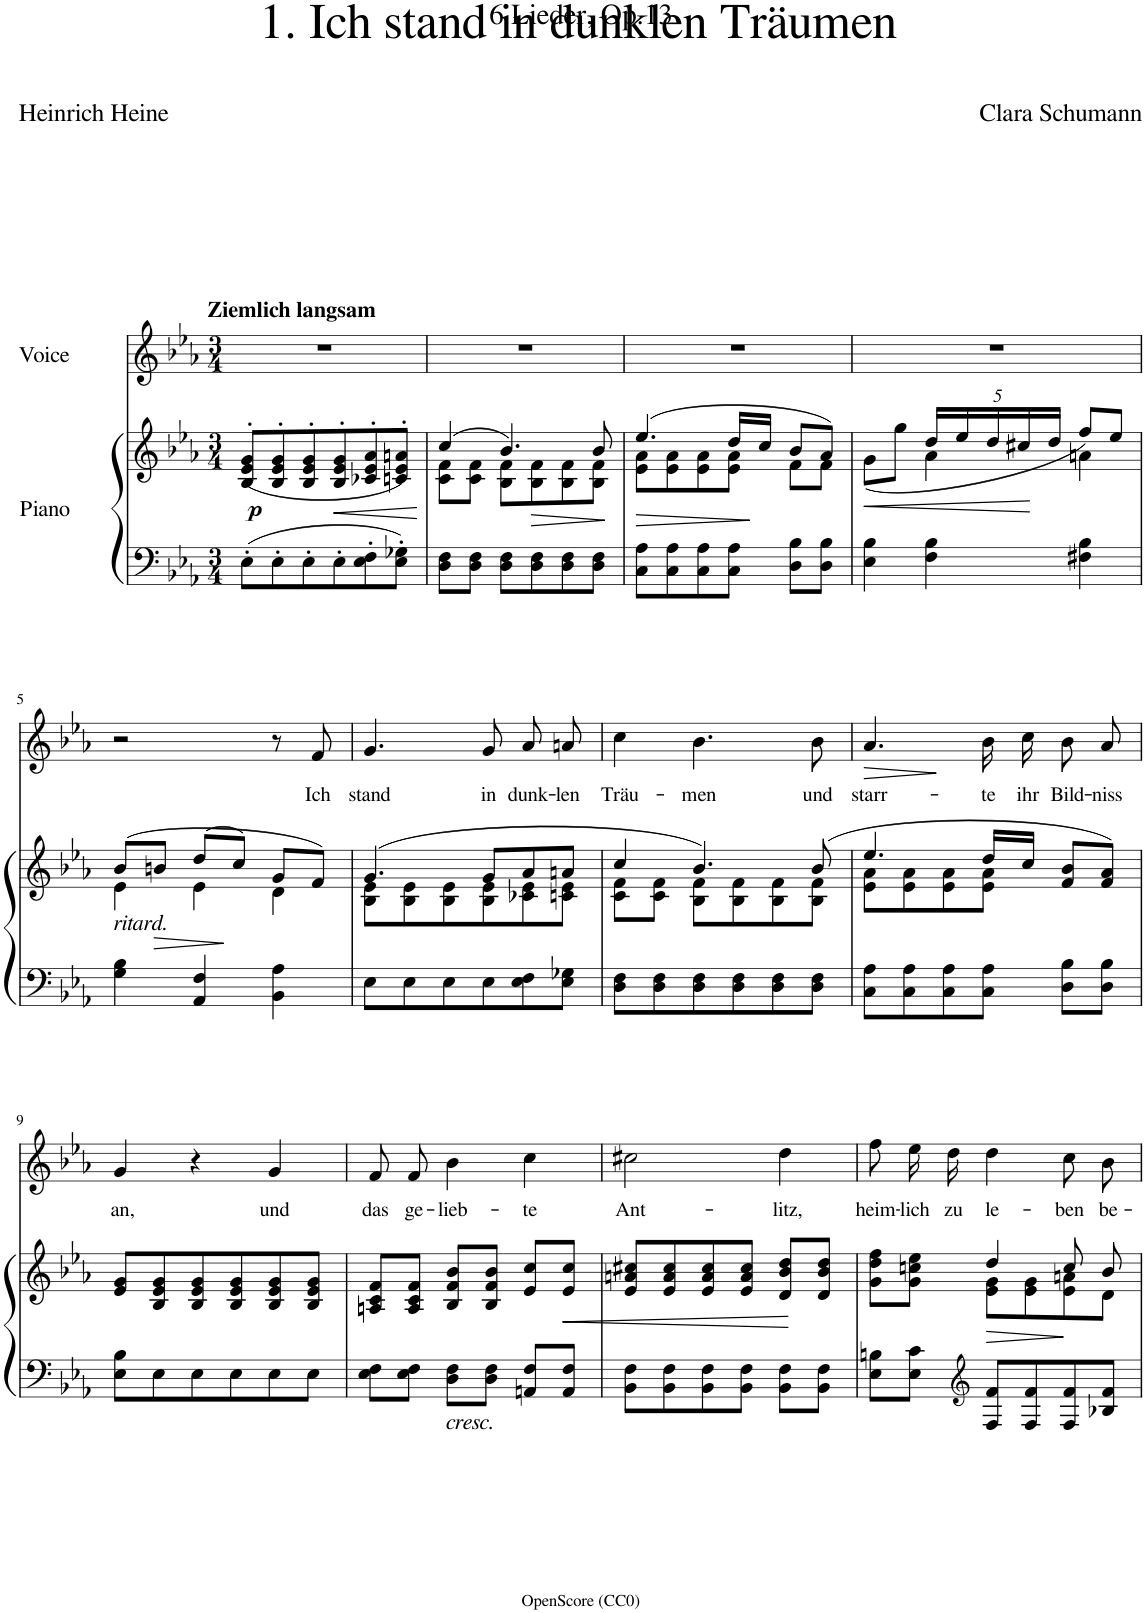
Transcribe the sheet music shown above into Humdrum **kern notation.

**kern	**kern	**dynam	**kern	**text	**dynam
*part2	*part2	*part2	*part1	*part1	*part1
*staff3	*staff2	*staff2/3	*staff1	*staff1	*staff1
*I"Piano	*	*	*I"Voice	*	*
*I'Pno	*	*	*	*	*
*clefF4	*clefG2	*	*clefG2	*	*
*k[b-e-a-]	*k[b-e-a-]	*	*k[b-e-a-]	*	*
*M3/4	*M3/4	*	*M3/4	*	*
=1	=1	=1	=1	=1	=1
!	!	!	!LO:TX:a:B:t=Ziemlich langsam	!	!
!	!	!LO:DY:b	!	!	!
8E-'\L	(8B-/'> 8e-/'> 8g/'>L	p	2.r	.	.
8E-'\	8B-/'> 8e-/'> 8g/'>	.	.	.	.
8E-'\	8B-/'> 8e-/'> 8g/'>	.	.	.	.
!	!	!LO:HP:b	!	!	!
8E-'\	8B-/'> 8e-/'> 8g/'>	<	.	.	.
8E-\' 8F\'	8c-X/'> 8e-/'> 8a-/'>	.	.	.	.
8E-\' 8G-X\'J	8cn/'> 8e-/'> 8an/'>J)	.	.	.	.
.	.	[	.	.	.
=2	=2	=2	=2	=2	=2
*	*^	*	*	*	*
8D\ 8F\L	(4cc/	8c\ 8f\L	.	2.r	.	.
8D\ 8F\J	.	8c\ 8f\J	.	.	.	.
8D\ 8F\L	4.b-/)	8B-\ 8f\L	.	.	.	.
!	!	!	!LO:HP:b	!	!	!
8D\ 8F\	.	8B-\ 8f\	>	.	.	.
8D\ 8F\	.	8B-\ 8f\	.	.	.	.
8D\ 8F\J	8b-/	8B-\ 8f\J	.	.	.	.
=3	=3	=3	=3	=3	=3	=3
!	!	!	!LO:HP:b	!	!	!
8C\ 8A-\L	(4.ee-/	8e-\ 8a-\L	>	2.r	.	.
8C\ 8A-\	.	8e-\ 8a-\	.	.	.	.
8C\ 8A-\	.	8e-\ 8a-\	.	.	.	.
8C\ 8A-\J	16dd/LL	8e-\ 8a-\J	.	.	.	.
.	16cc/JJ	.	]	.	.	.
8D\ 8B-\L	8b-/L	8f\L	.	.	.	.
8D\ 8B-\J	8a-/J)	8f\J	.	.	.	.
=4	=4	=4	=4	=4	=4	=4
!	!	!	!LO:HP:b	!	!	!
4E-\ 4B-\	4ryy	(8g\L	<	2.r	.	.
.	.	8gg\J	.	.	.	.
*	*Xbrackettup	*	*	*	*	*
4F\ 4B-\	20dd/LL	4a-\	.	.	.	.
.	20ee-/	.	.	.	.	.
.	20dd/	.	.	.	.	.
.	20cc#X/	.	.	.	.	.
.	20dd/JJ	.	]	.	.	.
4F#X\ 4B-\	(8ff/L	4an\	.	.	.	.
.	8ee-/J	.	.	.	.	.
!!LO:LB:g=z
=5	=5	=5	=5	=5	=5	=5
!	!LO:TX:b:i:t=ritard.	!	!	!	!	!
4G\ 4B-\	8b-/L	4e-\	.	2r	.	.
!	!	!	!LO:HP:b	!	!	!
.	8bn/J	.	>	.	.	.
4AA-/ 4F/	(8dd/L	4e-\	.	.	.	.
.	8cc/J)	.	[	.	.	.
4BB-\ 4A-\	8g/L	4d\	.	8r	.	.
!	!	!	!	!	!LO:LY:b	!
.	8f/J)	.	.	8f/	Ich	.
=6	=6	=6	=6	=6	=6	=6
!	!	!	!	!	!LO:LY:b	!
8E-\L	(4.g/	8B-\ 8e-\L	.	4.g/	stand	.
8E-\	.	8B-\ 8e-\	.	.	.	.
8E-\	.	8B-\ 8e-\	.	.	.	.
!	!	!	!	!	!LO:LY:b	!
8E-\	8g/L	8B-\ 8e-\	.	8g/	in	.
!	!	!	!	!	!LO:LY:b	!
8E-\ 8F\	8a-/	8c-X\ 8e-\	.	8a-/L	dunk-	.
!	!	!	!	!	!LO:LY:b	!
8E-\ 8G-X\J	8an/J	8cn\ 8e-\J	.	8an/J	-len	.
=7	=7	=7	=7	=7	=7	=7
!	!	!	!	!	!LO:LY:b	!
8D\ 8F\L	4cc/	8c\ 8f\L	.	4cc\	Träu-	.
8D\ 8F\	.	8c\ 8f\J	.	.	.	.
!	!	!	!	!	!LO:LY:b	!
8D\ 8F\	4.b-/)	8B-\ 8f\L	.	4.b-\	-men	.
8D\ 8F\	.	8B-\ 8f\	.	.	.	.
8D\ 8F\	.	8B-\ 8f\	.	.	.	.
!	!	!	!	!	!LO:LY:b	!
8D\ 8F\J	(8b-/	8B-\ 8f\J	.	8b-\	und	.
=8	=8	=8	=8	=8	=8	=8
!	!	!	!	!	!LO:LY:b	!LO:HP:b
8C\ 8A-\L	4.ee-/	8e-\ 8a-\L	.	4.a-/	starr-	>
8C\ 8A-\	.	8e-\ 8a-\	.	.	.	.
8C\ 8A-\	.	8e-\ 8a-\	.	.	.	.
!	!	!	!	!	!LO:LY:b	!
8C\ 8A-\J	16dd/LL	8e-\ 8a-\J	.	16b-\LL	-te	]
!	!	!	!	!	!LO:LY:b	!
.	16cc/JJ	.	.	16cc\JJ	ihr	.
!	!	!	!	!	!LO:LY:b	!
8D\ 8B-\L	8f/ 8b-/L	4ryy	.	8b-/L	Bild-	.
!	!	!	!	!	!LO:LY:b	!
8D\ 8B-\J	8f/ 8a-/J)	.	.	8a-/J	-niss	.
*	*v	*v	*	*	*	*
!!LO:LB:g=z
=9	=9	=9	=9	=9	=9
!	!	!	!	!LO:LY:b	!
8E-\ 8B-\L	8e-/ 8g/L	.	4g/	an,	.
8E-\	8B-/ 8e-/ 8g/	.	.	.	.
8E-\	8B-/ 8e-/ 8g/	.	4r	.	.
8E-\	8B-/ 8e-/ 8g/	.	.	.	.
!	!	!	!	!LO:LY:b	!
8E-\	8B-/ 8e-/ 8g/	.	4g/	und	.
8E-\J	8B-/ 8e-/ 8g/J	.	.	.	.
=10	=10	=10	=10	=10	=10
!	!	!	!	!LO:LY:b	!
8E-\ 8F\L	8An/ 8c/ 8f/L	.	8f/L	das	.
!	!	!	!	!LO:LY:b	!
8E-\ 8F\J	8A/ 8c/ 8f/J	.	8f/J	ge-	.
!LO:TX:b:i:t=cresc.	!	!	!	!	!
!	!	!	!	!LO:LY:b	!
8D\ 8F\L	8B-/ 8f/ 8b-/L	.	4b-\	-lieb-	.
8D\ 8F\J	8B-/ 8f/ 8b-/J	.	.	.	.
!	!	!	!	!LO:LY:b	!
8AAn/ 8F/L	8e-/ 8cc/L	.	4cc\	-te	.
!	!	!LO:HP:b	!	!	!
8AA/ 8F/J	8e-/ 8cc/J	<	.	.	.
=11	=11	=11	=11	=11	=11
!	!	!	!	!LO:LY:b	!
8BB-\ 8F\L	8e-/ 8an/ 8cc#X/L	.	2cc#X\	Ant-	.
8BB-\ 8F\	8e-/ 8a/ 8cc#/	.	.	.	.
8BB-\ 8F\	8e-/ 8a/ 8cc#/	.	.	.	.
8BB-\ 8F\J	8e-/ 8a/ 8cc#/J	.	.	.	.
!	!	!	!	!LO:LY:b	!
8BB-\ 8F\L	8d/ 8b-/ 8dd/L	]	4dd\	-litz,	.
8BB-\ 8F\J	8d/ 8b-/ 8dd/J	.	.	.	.
=12	=12	=12	=12	=12	=12
*	*^	*	*	*	*
!	!	!	!	!	!LO:LY:b	!
8E-\ 8Bn\L	4ryy	8g\ 8dd\ 8ff\L	.	8ff\L	heim-	.
!	!	!	!	!	!LO:LY:b	!
8E-\ 8c\J	.	8g\ 8ccn\ 8ee-\J	.	16ee-\L	-lich	.
!	!	!	!	!	!LO:LY:b	!
.	.	.	.	16dd\JJ	zu	.
*clefG2	*	*	*	*	*	*
!	!	!	!	!	!LO:LY:b	!
8F/ 8f/L	4dd/	8e-\ 8g\L	.	4dd\	le-	.
8F/ 8f/	.	8e-\ 8g\	.	.	.	.
!	!	!	!	!	!LO:LY:b	!
8F/ 8f/	8cc/	8e-\ 8an\	[	8cc\L	-ben	.
!	!	!	!	!	!LO:LY:b	!
8B-X/ 8f/J	8b-/	8d\J	.	8b-\J	be-	.
*	*v	*v	*	*	*	*
=	=	=	=	=	=
*-	*-	*-	*-	*-	*-
